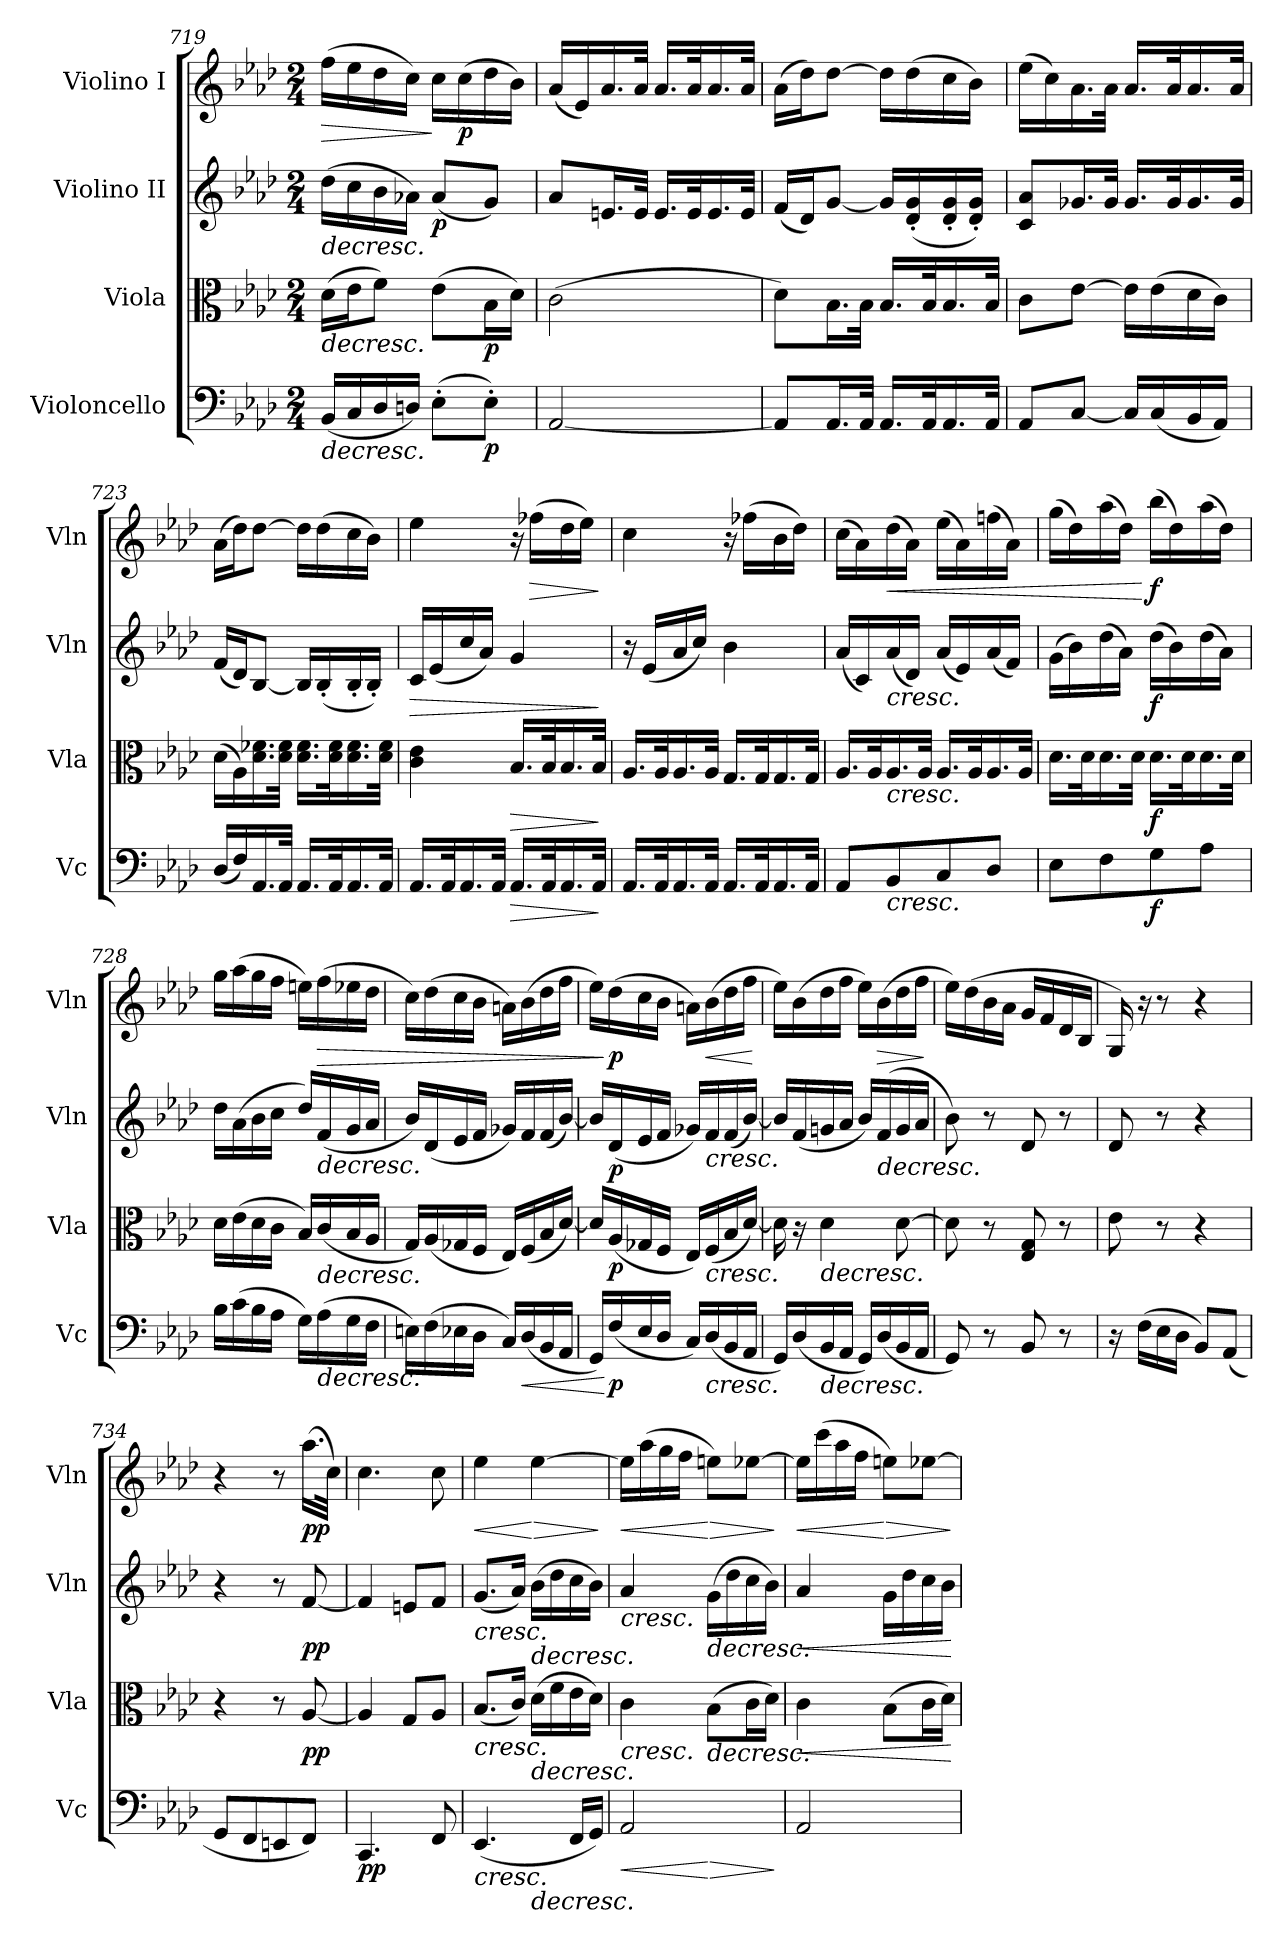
**kern	**dynam	**kern	**dynam	**kern	**dynam	**kern	**dynam
*part4	*part4	*part3	*part3	*part2	*part2	*part1	*part1
*staff4	*staff4	*staff3	*staff3	*staff2	*staff2	*staff1	*staff1
*I"Violoncello	*	*I"Viola	*	*I"Violino II	*	*I"Violino I	*
*I'Vc	*	*I'Vla	*	*I'Vln	*	*I'Vln	*
*clefF4	*	*clefC3	*	*clefG2	*	*clefG2	*
*k[b-e-a-d-]	*	*k[b-e-a-d-]	*	*k[b-e-a-d-]	*	*k[b-e-a-d-]	*
*M2/4	*	*M2/4	*	*M2/4	*	*M2/4	*
=719	=719	=719	=719	=719	=719	=719	=719
!	!LO:HP:b	!	!LO:HP:b	!	!LO:HP:b	!	!LO:HP:b
(16BB-/LL	>	(16d-\LL	>	(16dd-\LL	>	(16ff\LL	>
16C/	.	16e-\J	.	16cc\	.	16ee-\	.
16D-/	.	8f\J)	.	16b-\	.	16dd-\	.
16Dn/JJ)	.	.	.	16a-X\JJ)	.	16cc\JJ)	.
!	!	!	!	!	!LO:DY:b	!	!
(8E-'\L	.	(8e-\L	.	(8a-/L	p	16cc\LL	]
!	!	!	!	!	!	!	!LO:DY:b
.	.	.	.	.	.	(16cc\	p
!	!LO:DY:b	!	!LO:DY:b	!	!	!	!
8E-'\J)	p	16B-\L	p	8g/J)	.	16dd-\	.
.	.	16d-\JJ)	.	.	.	16b-\JJ)	.
=720	=720	=720	=720	=720	=720	=720	=720
[2AA-/	.	(2c\	.	8a-/L	.	(16a-/LL	.
.	.	.	.	.	.	16e-/)	.
.	.	.	.	16.en/L	.	16.a-/	.
.	.	.	.	32e/JJk	.	32a-/JJk	.
.	.	.	.	16.e/LL	.	16.a-/LL	.
.	.	.	.	32e/K	.	32a-/K	.
.	.	.	.	16.e/	.	16.a-/	.
.	.	.	.	32e/JJk	.	32a-/JJk	.
=721	=721	=721	=721	=721	=721	=721	=721
8AA-/L]	.	8d-\L)	.	(16f/LL	.	(16a-\LL	.
.	.	.	.	16d-/J)	.	16dd-\J)	.
16.AA-/L	.	16.B-\L	.	[8g/J	.	[8dd-\J	.
32AA-/JJk	.	32B-\JJk	.	.	.	.	.
16.AA-/LL	.	16.B-/LL	.	16g/LL]	.	16dd-\LL]	.
.	.	.	.	(16d-/' 16g/'	.	(16dd-\	.
32AA-/K	.	32B-/K	.	.	.	.	.
16.AA-/	.	16.B-/	.	16d-/' 16g/'	.	16cc\	.
.	.	.	.	16d-/' 16g/'JJ)	.	16b-\JJ)	.
32AA-/JJk	.	32B-/JJk	.	.	.	.	.
=722	=722	=722	=722	=722	=722	=722	=722
8AA-/L	.	8c\L	.	8c/ 8a-/L	.	(16ee-\LL	.
.	.	.	.	.	.	16cc\)	.
[8C/J	.	[8e-\J	.	16.g-X/L	.	16.a-\	.
.	.	.	.	32g-/JJk	.	32a-\JJk	.
16C/LL]	.	16e-\LL]	.	16.g-/LL	.	16.a-/LL	.
(16C/	.	(16e-\	.	.	.	.	.
.	.	.	.	32g-/K	.	32a-/K	.
16BB-/	.	16d-\	.	16.g-/	.	16.a-/	.
16AA-/JJ)	.	16c\JJ)	.	.	.	.	.
.	.	.	.	32g-/JJk	.	32a-/JJk	.
!!LO:LB:g=z
=723	=723	=723	=723	=723	=723	=723	=723
(16D-/LL	.	(16d-\LL	.	(16f/LL	.	(16a-\LL	.
16F/)	.	16A-\)	.	16d-/J)	.	16dd-\J)	.
16.AA-/	.	16.d-\ 16.f-X\	.	[8B-/J	.	[8dd-\J	.
32AA-/JJk	.	32d-\ 32f-\JJk	.	.	.	.	.
16.AA-/LL	.	16.d-\ 16.f-\LL	.	16B-/LL]	.	16dd-\LL]	.
.	.	.	.	(16B-'/	.	(16dd-\	.
32AA-/K	.	32d-\ 32f-\K	.	.	.	.	.
16.AA-/	.	16.d-\ 16.f-\	.	16B-'/	.	16cc\	.
.	.	.	.	16B-'/JJ)	.	16b-\JJ)	.
32AA-/JJk	.	32d-\ 32f-\JJk	.	.	.	.	.
=724	=724	=724	=724	=724	=724	=724	=724
!	!	!	!	!	!LO:HP:b	!	!
16.AA-/LL	.	4c\ 4e-\	.	16c/LL	>	4ee-\	.
.	.	.	.	(16e-/	.	.	.
32AA-/K	.	.	.	.	.	.	.
16.AA-/	.	.	.	16cc/	.	.	.
.	.	.	.	16a-/JJ)	.	.	.
32AA-/JJk	.	.	.	.	.	.	.
!	!LO:HP:b	!	!LO:HP:b	!	!	!	!
16.AA-/LL	>	16.B-/LL	>	4g/	.	16r	.
!	!	!	!	!	!	!	!LO:HP:b
.	.	.	.	.	.	(16ff-X\LL	>
32AA-/K	.	32B-/K	.	.	.	.	.
16.AA-/	.	16.B-/	.	.	.	16dd-\	.
.	.	.	.	.	.	16ee-\JJ)	.
32AA-/JJk	.	32B-/JJk	.	.	.	.	.
.	]	.	]	.	]	.	]
=725	=725	=725	=725	=725	=725	=725	=725
16.AA-/LL	.	16.A-/LL	.	16r	.	4cc\	.
.	.	.	.	(16e-/LL	.	.	.
32AA-/K	.	32A-/K	.	.	.	.	.
16.AA-/	.	16.A-/	.	16a-/	.	.	.
.	.	.	.	16cc/JJ)	.	.	.
32AA-/JJk	.	32A-/JJk	.	.	.	.	.
16.AA-/LL	.	16.G/LL	.	4b-\	.	16r	.
.	.	.	.	.	.	(16ff-X\LL	.
32AA-/K	.	32G/K	.	.	.	.	.
16.AA-/	.	16.G/	.	.	.	16b-\	.
.	.	.	.	.	.	16dd-\JJ)	.
32AA-/JJk	.	32G/JJk	.	.	.	.	.
=726	=726	=726	=726	=726	=726	=726	=726
8AA-/L	.	16.A-/LL	.	(16a-/LL	.	(16cc\LL	.
.	.	.	.	16c/)	.	16a-\)	.
.	.	32A-/K	.	.	.	.	.
!	!LO:HP:b	!	!LO:HP:b	!	!LO:HP:b	!	!LO:HP:b
8BB-/	<	16.A-/	<	(16a-/	<	(16dd-\	<
.	.	.	.	16d-/JJ)	.	16a-\JJ)	.
.	.	32A-/JJk	.	.	.	.	.
8C/	.	16.A-/LL	.	(16a-/LL	.	(16ee-\LL	.
.	.	.	.	16e-/)	.	16a-\)	.
.	.	32A-/K	.	.	.	.	.
8D-/J	.	16.A-/	.	(16a-/	.	(16ffn\	.
.	.	.	.	16f/JJ)	.	16a-\JJ)	.
.	.	32A-/JJk	.	.	.	.	.
=727	=727	=727	=727	=727	=727	=727	=727
8E-\L	.	16.d-\LL	.	(16g\LL	.	(16gg\LL	.
.	.	.	.	16b-\)	.	16dd-\)	.
.	.	32d-\K	.	.	.	.	.
8F\	.	16.d-\	.	(16dd-\	.	(16aa-\	.
.	.	.	.	16a-\JJ)	.	16dd-\JJ)	.
.	.	32d-\JJk	.	.	.	.	.
!	!LO:DY:n=1:b	!	!LO:DY:n=1:b	!	!LO:DY:n=1:b	!	!LO:DY:n=1:b
8G\	] f	16.d-\LL	] f	(16dd-\LL	] f	(16bb-\LL	[ f
.	.	.	.	16b-\)	.	16dd-\)	.
.	.	32d-\K	.	.	.	.	.
8A-\J	.	16.d-\	.	(16dd-\	.	(16aa-\	.
.	.	.	.	16a-\JJ)	.	16dd-\JJ)	.
.	.	32d-\JJk	.	.	.	.	.
!!LO:PB:g=z
=728	=728	=728	=728	=728	=728	=728	=728
16B-\LL	.	16d-\LL	.	16dd-\LL	.	16gg\LL	.
(16c\	.	(16e-\	.	(16a-\	.	(16aa-\	.
16B-\	.	16d-\	.	16b-\	.	16gg\	.
16A-\JJ	.	16c\JJ	.	16cc\JJ	.	16ff\JJ	.
16G\LL)	.	16B-/LL)	.	16dd-/LL)	.	16een\LL)	.
!	!LO:HP:b	!	!LO:HP:b	!	!LO:HP:b	!	!LO:HP:b
(16A-\	>	(16c/	>	(16f/	>	(16ff\	>
16G\	.	16B-/	.	16g/	.	16ee-X\	.
16F\JJ	.	16A-/JJ	.	16a-/JJ	.	16dd-\JJ	.
=729	=729	=729	=729	=729	=729	=729	=729
16En\LL)	.	16G/LL)	.	16b-/LL)	.	16cc\LL)	.
(16F\	.	(16A-/	.	(16d-/	.	(16dd-\	.
16E-X\	.	16G-X/	.	16e-/	.	16cc\	.
16D-\JJ	.	16F/JJ	.	16f/JJ	.	16b-\JJ	.
16C/LL)	.	16E-/LL)	.	16g-X/LL)	.	16an\LL)	.
!	!LO:HP:b	!	!	!	!	!	!
(16D-/	<	(16F/	.	16f/	.	(16b-\	.
16BB-/	.	16B-/	.	(16f/	.	16dd-\	.
16AA-/JJ	.	[16d-/JJ)	.	[16b-/JJ)	.	16ff\JJ	.
=730	=730	=730	=730	=730	=730	=730	=730
16GG/LL)	.	16d-/LL]	.	16b-/LL]	.	16ee-\LL)	.
!	!LO:DY:n=1:b	!	!LO:DY:n=1:b	!	!LO:DY:n=1:b	!	!LO:DY:n=1:b
(16F/	[ p	(16A-/	[ p	(16d-/	[ p	(16dd-\	] p
16E-/	.	16G-X/	.	16e-/	.	16cc\	.
16D-/JJ	.	16F/JJ	.	16f/JJ	.	16b-\JJ	.
16C/LL)	.	16E-/LL)	.	16g-X/LL)	.	16an\LL)	.
!	!LO:HP:b	!	!LO:HP:b	!	!LO:HP:b	!	!LO:HP:b
(16D-/	<	(16F/	<	16f/	<	(16b-\	<
16BB-/	.	16B-/	.	(16f/	.	16dd-\	.
16AA-/JJ	.	[16d-/JJ)	.	[16b-/JJ)	.	16ff\JJ	.
.	]	.	]	.	]	.	[
=731	=731	=731	=731	=731	=731	=731	=731
16GG/LL)	.	16d-\]	.	16b-/LL]	.	16ee-\LL)	.
(16D-/	.	16r	.	(16f/	.	(16b-\	.
!	!LO:HP:b	!	!LO:HP:b	!	!	!	!
16BB-/	>	4d-\	>	16gn/	.	16dd-\	.
16AA-/JJ	.	.	.	16a-/JJ	.	16ff\JJ	.
16GG/LL)	.	.	.	16b-/LL)	.	16ee-\LL)	.
!	!	!	!	!	!LO:HP:b	!	!LO:HP:b
(16D-/	.	.	.	(16f/	>	(16b-\	>
16BB-/	.	[8d-\	.	16g/	.	16dd-\	.
16AA-/JJ	.	.	.	16a-/JJ	.	16ff\JJ	.
.	.	.	.	.	[	.	]
=732	=732	=732	=732	=732	=732	=732	=732
8GG/)	.	8d-\]	.	8b-\)	.	16ee-\LL)	.
.	.	.	.	.	.	(16dd-\	.
8r	.	8r	.	8r	.	16b-\	.
.	.	.	.	.	.	16a-\JJ	.
8BB-/	.	8E-/ 8G/	.	8d-/	.	16g/LL	.
.	.	.	.	.	.	16f/	.
8r	.	8r	.	8r	.	16d-/	.
.	.	.	.	.	.	16B-/JJ	.
=733	=733	=733	=733	=733	=733	=733	=733
16r	.	8e-\	.	8d-/	.	16G/)	.
(16F\LL	.	.	.	.	.	16r	.
16E-\	.	8r	.	8r	.	8r	.
16D-\JJ	.	.	.	.	.	.	.
8BB-/L)	.	4r	.	4r	.	4r	.
(8AA-/J	.	.	.	.	.	.	.
!!LO:LB:g=z
=734	=734	=734	=734	=734	=734	=734	=734
8GG/L	.	4r	.	4r	.	4r	.
8FF/	.	.	.	.	.	.	.
8EEn/	.	8r	.	8r	.	8r	.
!	!	!	!LO:DY:n=1:b	!	!LO:DY:b	!	!LO:DY:b
8FF/J)	.	[8A-/	[ pp	[8f/	pp	(16.aa-\LL	pp
.	.	.	.	.	.	32cc\JJk)	.
.	[	.	.	.	.	.	.
=735	=735	=735	=735	=735	=735	=735	=735
!	!LO:DY:b	!	!	!	!	!	!
4.CC/	pp	4A-/]	.	4f/]	.	4.cc\	.
.	.	8G/L	.	8en/L	.	.	.
8FF/	.	8A-/J	.	8f/J	.	8cc\	.
=736	=736	=736	=736	=736	=736	=736	=736
!	!LO:HP:b	!	!LO:HP:b	!	!LO:HP:b	!	!LO:HP:b
*^	*	*	*	*	*	*	*
(4.EE-/	4ryy	<	(8.B-/L	<	(8.g/L	<	4ee-\	<
.	.	.	16c/Jk)	.	16a-/Jk)	.	.	.
!	!	!LO:HP:n=1:b	!	!LO:HP:n=1:b	!	!LO:HP:n=1:b	!	!LO:HP:n=1:b
.	4ryy	] >	(16d-\LL	] >	(16b-\LL	] >	[4ee-\	[ >
.	.	.	16f\	.	16dd-\	.	.	.
16FF/LL	.	.	16e-\	.	16cc\	.	.	.
16GG/JJ)	.	.	16d-\JJ)	.	16b-\JJ)	.	.	.
*v	*v	*	*	*	*	*	*	*
.	[	.	[	.	[	.	]
=737	=737	=737	=737	=737	=737	=737	=737
!	!LO:HP:b	!	!LO:HP:b	!	!LO:HP:b	!	!LO:HP:b
*^	*	*	*	*	*	*	*
2AA-/	4ryy	<	4c\	<	4a-/	<	16ee-\LL]	<
.	.	.	.	.	.	.	(16aa-\	.
.	.	.	.	.	.	.	16gg\	.
.	.	.	.	.	.	.	16ff\JJ	.
!	!	!LO:HP:n=1:b	!	!LO:HP:n=1:b	!	!LO:HP:n=1:b	!	!LO:HP:n=1:b
.	4ryy	[ >	(8B-\L	] >	(16g\LL	] >	8een\L)	[ >
.	.	.	.	.	16dd-\	.	.	.
.	.	.	16c\L	.	16cc\	.	[8ee-X\J	.
.	.	.	16d-\JJ)	.	16b-\JJ)	.	.	.
*v	*v	*	*	*	*	*	*	*
.	]	.	[	.	[	.	]
=738	=738	=738	=738	=738	=738	=738	=738
*^	*	*	*	*	*	*	*
!	!	!	!	!LO:HP:b	!	!LO:HP:b	!	!LO:HP:b
2AA-/	4ryy	.	4c\	<	4a-/	<	16ee-\LL]	<
.	.	.	.	.	.	.	(16ccc\	.
.	.	.	.	.	.	.	16aa-\	.
.	.	.	.	.	.	.	16ff\JJ	.
!	!	!	!	!	!	!	!	!LO:HP:n=1:b
.	4ryy	[	(8B-\L	]	16g\LL	]	8een\L)	[ >
.	.	.	.	.	16dd-\	.	.	.
.	.	.	16c\L	.	16cc\	.	[8ee-X\J	.
.	.	.	16d-\JJ)	.	16b-\JJ	.	.	.
*v	*v	*	*	*	*	*	*	*
.	]	.	[	.	[	.	]
=	=	=	=	=	=	=	=
*-	*-	*-	*-	*-	*-	*-	*-
